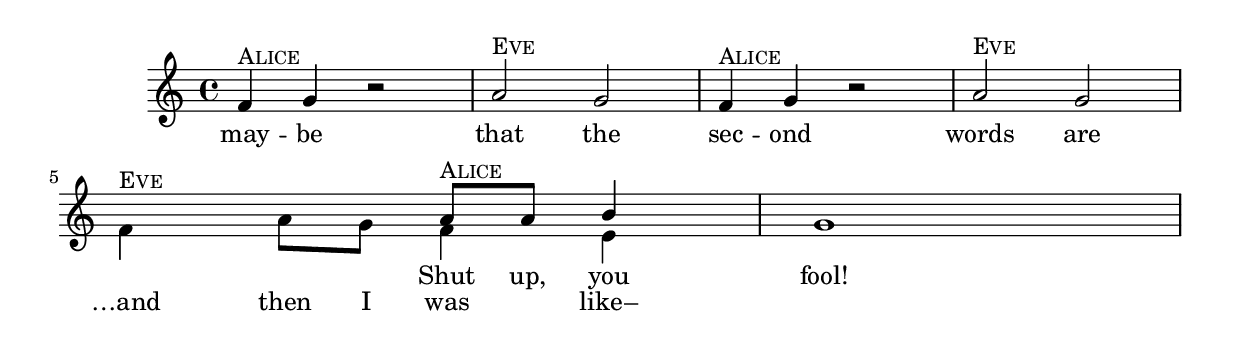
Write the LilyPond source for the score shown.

%% DO NOT EDIT this file manually; it is automatically
%% generated from LSR http://lsr.di.unimi.it
%% Make any changes in LSR itself, or in Documentation/snippets/new/ ,
%% and then run scripts/auxiliar/makelsr.py
%%
%% This file is in the public domain.
\version "2.18.0"

\header {
  lsrtags = "paper-and-layout, vocal-music"

  texidoc = "
Sometimes you may want to put lyrics for different performers on a
single line: where there is rapidly alternating text, for example.
This snippet shows how this can be done with @code{\\override
VerticalAxisGroup.nonstaff-nonstaff-spacing.minimum-distance = ##f}.

"
  doctitle = "Arranging separate lyrics on a single line"
} % begin verbatim

\layout {
  \context {
    \Lyrics
    \override VerticalAxisGroup.nonstaff-nonstaff-spacing.minimum-distance = ##f
  }
}

aliceSings = \markup { \smallCaps "Alice" }
eveSings = \markup { \smallCaps "Eve" }

<<
  \new Staff <<
    \new Voice = "alice" {
      f'4^\aliceSings g' r2 |
      s1 |
      f'4^\aliceSings g' r2 |
      s1 | \break
      % ...

      \voiceOne
      s2 a'8^\aliceSings a' b'4 |
      \oneVoice
      g'1
    }
    \new Voice = "eve" {
      s1 |
      a'2^\eveSings g' |
      s1 |
      a'2^\eveSings g'
      % ...

      \voiceTwo
      f'4^\eveSings a'8 g' f'4 e' |
      \oneVoice
      s1
    }
  >>
  \new Lyrics \lyricsto "alice" {
    may -- be
    sec -- ond
    % ...
    Shut up, you fool!
  }
  \new Lyrics \lyricsto "eve" {
    that the
    words are
    % ...
    …and then I was like–
  }
>>
